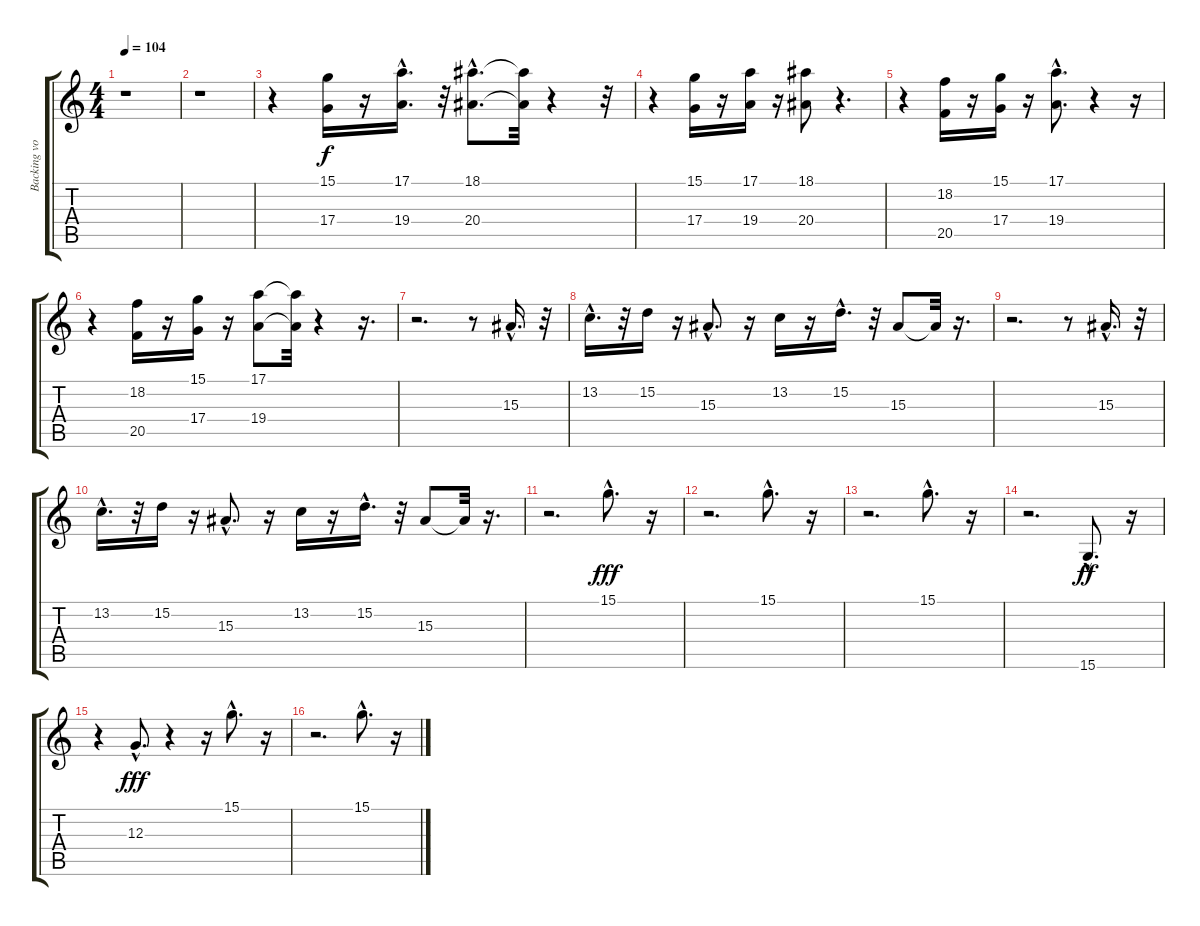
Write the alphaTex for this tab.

\track ("Backing vocal + Beep!" "Backing vo") {instrument voiceoohs}
\staff {score tabs}
\tuning (E4 B3 G3 D3 A2 E2) {hide}
\ts (4 4)
\tempo 104
\clef g2
\ks c
r.1{dy fff} |
r.1 |
r.4 (15.1 17.4).16{dy f} r.16 (17.1{hac} 19.4{hac}).16{d} r.32 (18.1{hac} 20.4{hac}).8{d} (18.1{t} 20.4{t}).32 r.4 r.32 |
r.4 (15.1 17.4).16 r.16 (17.1 19.4).16 r.16 (18.1 20.4).8 r.4{d} |
r.4 (18.2 20.5).16 r.16 (15.1 17.4).16 r.16 (17.1{hac} 19.4{hac}).8{d} r.4 r.16 |
r.4 (18.2 20.5).16 r.16 (15.1 17.4).16 r.16 (17.1 19.4).8 (17.1{t} 19.4{t}).32 r.4 r.16{d} |
r.2{d} r.8 15.3{hac}.16{d} r.32 |
13.2{hac}.16{d} r.32 15.2.16 r.16 15.3{hac}.8{d} r.16 13.2.16 r.16 15.2{hac}.16{d} r.32 15.3.8 15.3{t}.32 r.16{d} |
r.2{d} r.8 15.3{hac}.16{d} r.32 |
13.2{hac}.16{d} r.32 15.2.16 r.16 15.3{hac}.8{d} r.16 13.2.16 r.16 15.2{hac}.16{d} r.32 15.3.8 15.3{t}.32 r.16{d} |
r.2{d volume 11 instrument lead2sawtooth} 15.1{hac}.8{d dy fff} r.16 |
r.2{d} 15.1{hac}.8{d} r.16 |
r.2{d} 15.1{hac}.8{d} r.16 |
r.2{d} 15.6{hac}.8{d dy ff} r.16 |
r.4 12.3{hac}.8{d dy fff} r.4 r.16 15.1{hac}.8{d} r.16 |
r.2{d} 15.1{hac}.8{d} r.16
